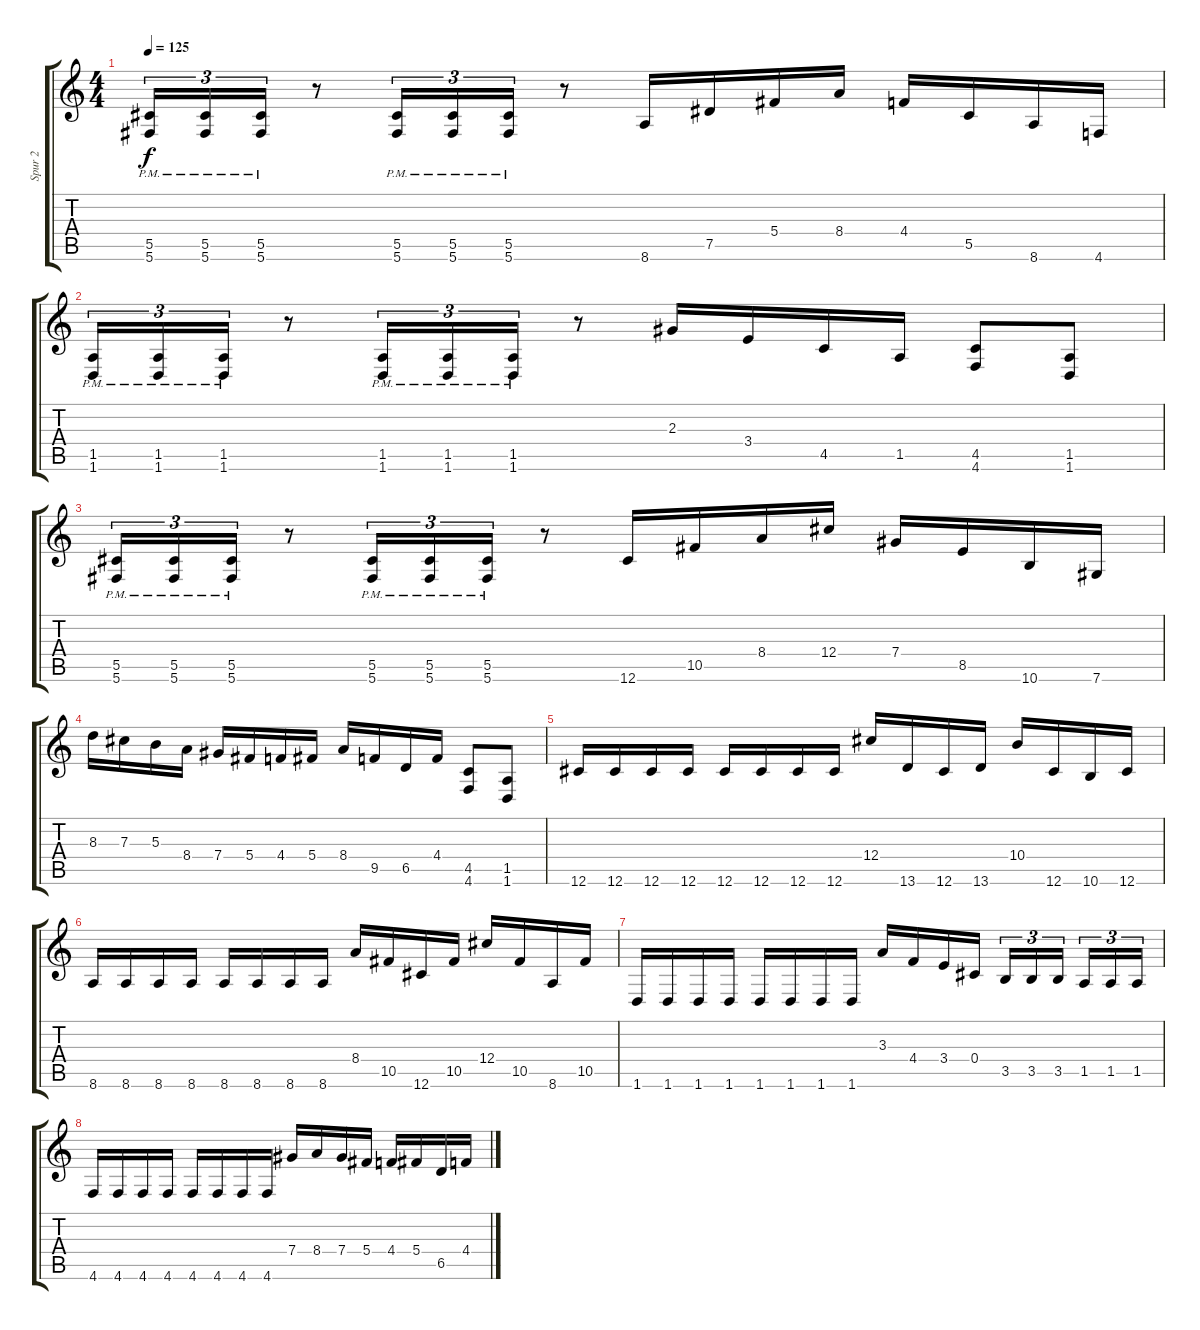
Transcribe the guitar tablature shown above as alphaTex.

\track ("Spur 2" "Spur 2") {instrument distortionguitar}
\staff {score tabs}
\tuning (Eb4 Bb3 Gb3 Db3 Ab2 Db2) {hide}
\ts (4 4)
\tempo 125
\clef g2
\ks c
(5.5{pm} 5.6{pm}).16{tu (3 2) dy f} (5.5{pm} 5.6{pm}).16{tu (3 2)} (5.5{pm} 5.6{pm}).16{tu (3 2)} r.8 (5.5{pm} 5.6{pm}).16{tu (3 2)} (5.5{pm} 5.6{pm}).16{tu (3 2)} (5.5{pm} 5.6{pm}).16{tu (3 2)} r.8 8.6.16 7.5.16 5.4.16 8.4.16 4.4.16 5.5.16 8.6.16 4.6.16 |
(1.5{pm} 1.6{pm}).16{tu (3 2)} (1.5{pm} 1.6{pm}).16{tu (3 2)} (1.5{pm} 1.6{pm}).16{tu (3 2)} r.8 (1.5{pm} 1.6{pm}).16{tu (3 2)} (1.5{pm} 1.6{pm}).16{tu (3 2)} (1.5{pm} 1.6{pm}).16{tu (3 2)} r.8 2.3.16 3.4.16 4.5.16 1.5.16 (4.5 4.6).8 (1.5 1.6).8 |
(5.5{pm} 5.6{pm}).16{tu (3 2)} (5.5{pm} 5.6{pm}).16{tu (3 2)} (5.5{pm} 5.6{pm}).16{tu (3 2)} r.8 (5.5{pm} 5.6{pm}).16{tu (3 2)} (5.5{pm} 5.6{pm}).16{tu (3 2)} (5.5{pm} 5.6{pm}).16{tu (3 2)} r.8 12.6.16 10.5.16 8.4.16 12.4.16 7.4.16 8.5.16 10.6.16 7.6.16 |
8.3.16 7.3.16 5.3.16 8.4.16 7.4.16 5.4.16 4.4.16 5.4.16 8.4.16 9.5.16 6.5.16 4.4.16 (4.5 4.6).8 (1.5 1.6).8 |
12.6.16 12.6.16 12.6.16 12.6.16 12.6.16 12.6.16 12.6.16 12.6.16 12.4.16 13.6.16 12.6.16 13.6.16 10.4.16 12.6.16 10.6.16 12.6.16 |
8.6.16 8.6.16 8.6.16 8.6.16 8.6.16 8.6.16 8.6.16 8.6.16 8.4.16 10.5.16 12.6.16 10.5.16 12.4.16 10.5.16 8.6.16 10.5.16 |
1.6.16 1.6.16 1.6.16 1.6.16 1.6.16 1.6.16 1.6.16 1.6.16 3.3.16 4.4.16 3.4.16 0.4.16 3.5.16{tu (3 2)} 3.5.16{tu (3 2)} 3.5.16{tu (3 2) beam splitsecondary} 1.5.16{tu (3 2)} 1.5.16{tu (3 2)} 1.5.16{tu (3 2)} |
4.6.16 4.6.16 4.6.16 4.6.16 4.6.16 4.6.16 4.6.16 4.6.16 7.4.16 8.4.16 7.4.16 5.4.16 4.4.16 5.4.16 6.5.16 4.4.16
